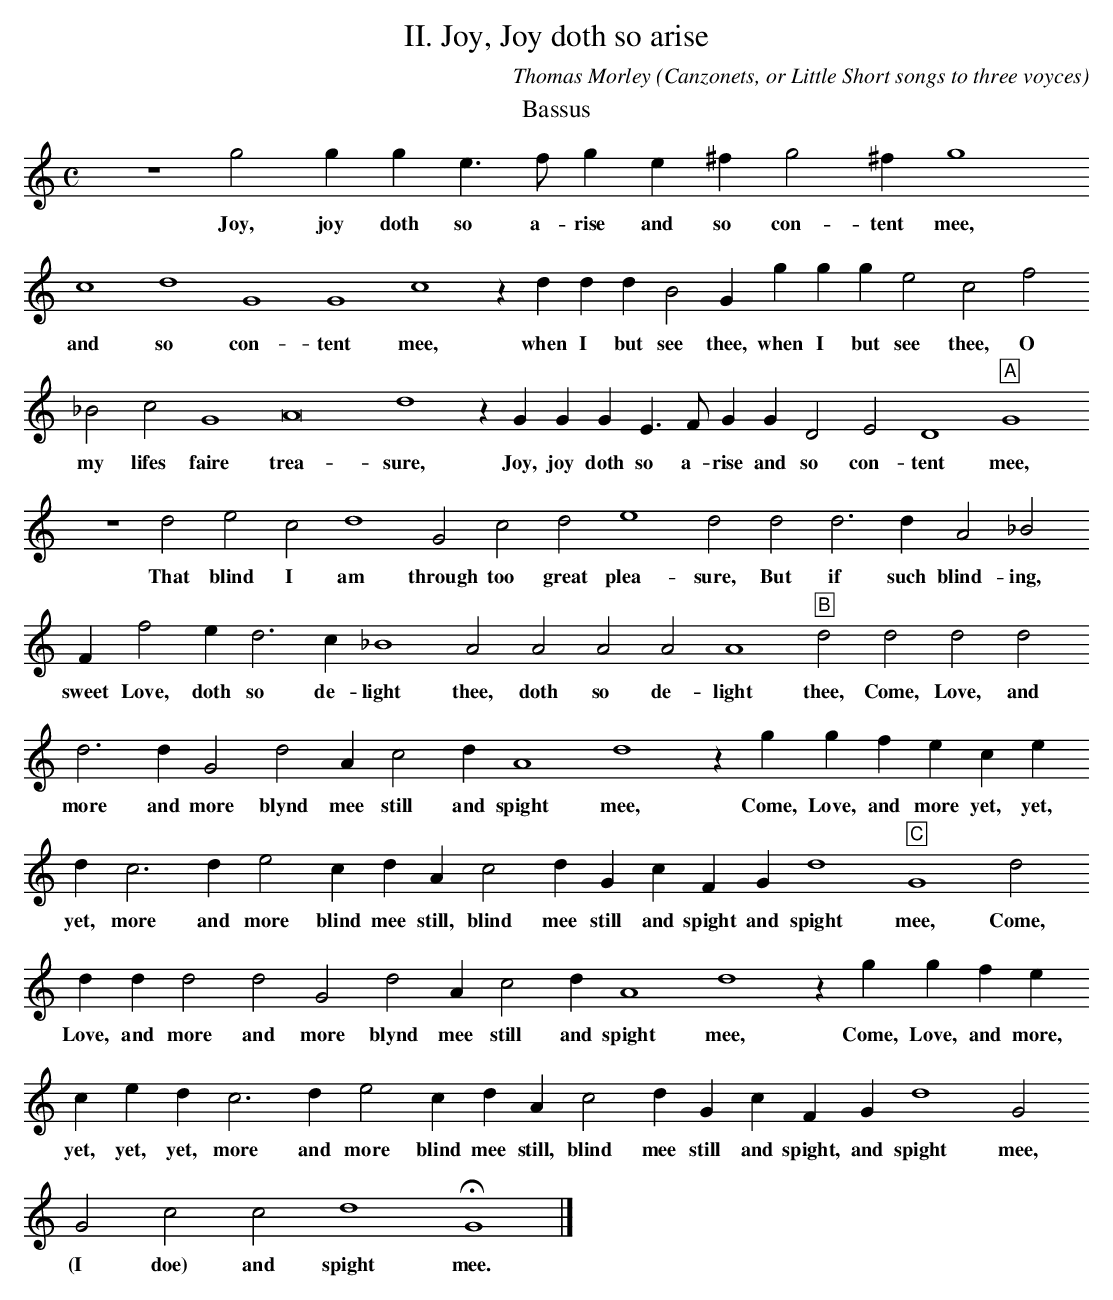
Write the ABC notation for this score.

X:1
T:II. Joy, Joy doth so arise
O: Canzonets, or Little Short songs to three voyces
C: Thomas Morley
K:C -8va
T: Bassus
M:C
L:1/4
z4 g2   g    g   e>f   g     e  ^f  g2   ^f  g4 =
w: Joy, joy doth so a- rise and so con- tent mee,
    c4 d4 G4   G4   c4   \
w: and so con- tent mee,
z d   d  d   B2  G    g \
w:   when I but see thee, when
   g  g  e2  c2    f2 _B2  c2    G4    A8 \
w: I but see thee, O  my lifes faire trea-
   d4  z G    G    G   E> F  G    G   D2   E2 \
w: sure, Joy, joy doth so a- rise and so con-
   D4     \
w: tent
"A" G4 z4 d2  e2   c2 d4 G2     c2  d2     e4   d2    d2   d3 d \
w:  mee, That blind I am through too great plea- sure, But if such
   A2     _B2  F     f2    e    d3 c   _B4   A2    A2   A2 A2  A4    \
w: blind- ing, sweet Love, doth so de- light thee, doth so de- light
"B"d2    d2  \
w: thee, Come,
   d2    d2 d3    d   G2    d2   A   c2    d   A4     d4 z g      g    f \
w: Love, and more and more blynd mee still and spight mee, Come, Love, and
   e    c    e     d   c3   d   e2   c     d    A     c2     d  G     c  \
w: more yet, yet, yet, more and more blind mee still, blind mee still and
   F       G   d4     \
w: spight and spight
"C"G4   d2    d     d   d2    d2 G2   d2    A   c2    d \
w: mee, Come, Love, and more and more blynd mee still and
   A4     d4 z g     g     f  e      c    e    d    c3   d   e2   c     d \
w: spight mee, Come, Love, and more, yet, yet, yet, more and more blind mee
   A      c2    d    G    c   F       G    d4    G2   G2 c2   c2   d4    HG4 |]
w: still, blind mee still and spight, and spight mee, (I doe) and spight mee.
